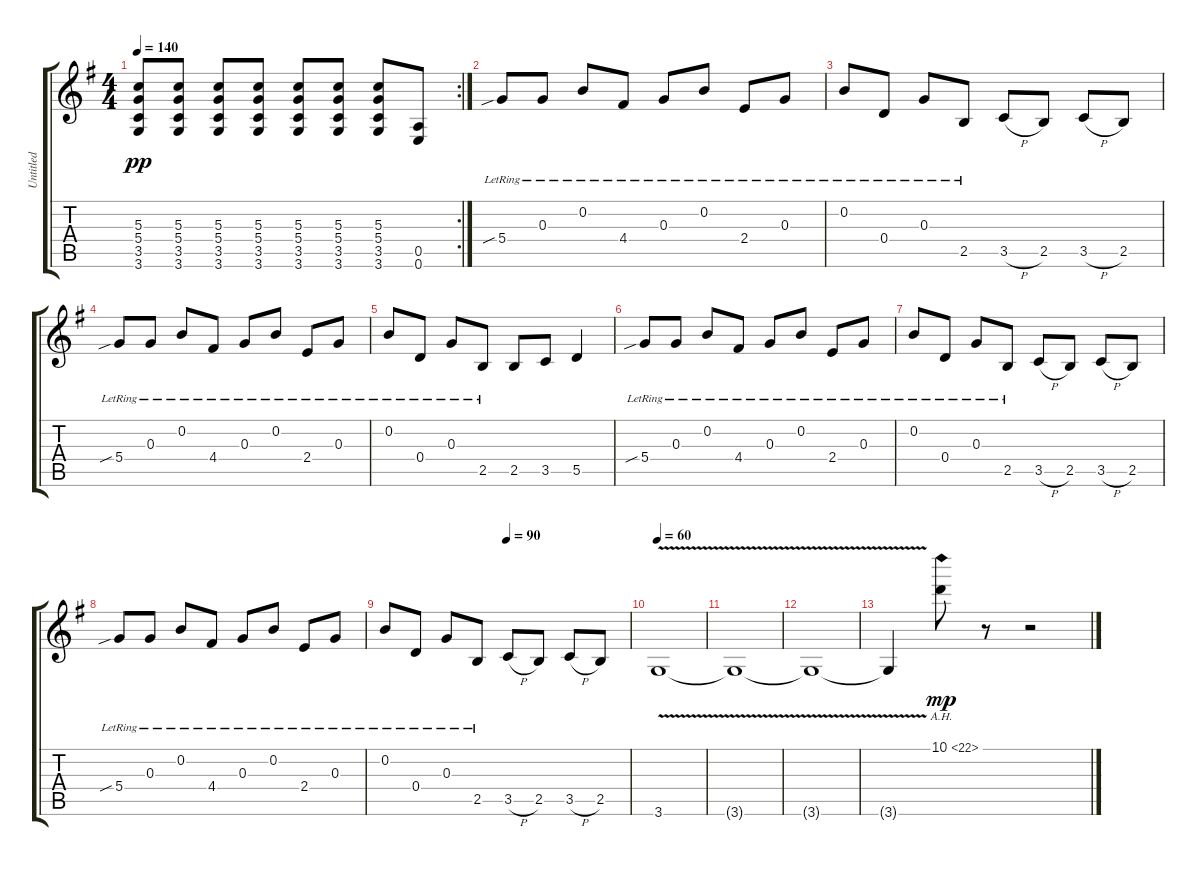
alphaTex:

\track ("Untitled" "Untitled") {instrument distortionguitar}
\staff {score tabs}
\tuning (E4 B3 G3 D3 A2 E2) {hide}
\rc 2
\ts (4 4)
\tempo 140
\clef g2
\ks g
(5.3 5.4 3.5 3.6).8{dy pp} (5.3 5.4 3.5 3.6).8 (5.3 5.4 3.5 3.6).8 (5.3 5.4 3.5 3.6).8 (5.3 5.4 3.5 3.6).8 (5.3 5.4 3.5 3.6).8 (5.3 5.4 3.5 3.6).8 (0.5 0.6).8 |
5.4{sib lr}.8 0.3{lr}.8 0.2{lr}.8 4.4{lr}.8 0.3{lr}.8 0.2{lr}.8 2.4{lr}.8 0.3{lr}.8 |
0.2{lr}.8 0.4{lr}.8 0.3{lr}.8 2.5{lr}.8 3.5{h}.8 2.5.8 3.5{h}.8 2.5.8 |
5.4{sib lr}.8 0.3{lr}.8 0.2{lr}.8 4.4{lr}.8 0.3{lr}.8 0.2{lr}.8 2.4{lr}.8 0.3{lr}.8 |
0.2{lr}.8 0.4{lr}.8 0.3{lr}.8 2.5{lr}.8 2.5.8 3.5.8 5.5.4 |
5.4{sib lr}.8 0.3{lr}.8 0.2{lr}.8 4.4{lr}.8 0.3{lr}.8 0.2{lr}.8 2.4{lr}.8 0.3{lr}.8 |
0.2{lr}.8 0.4{lr}.8 0.3{lr}.8 2.5{lr}.8 3.5{h}.8 2.5.8 3.5{h}.8 2.5.8 |
5.4{sib lr}.8 0.3{lr}.8 0.2{lr}.8 4.4{lr}.8 0.3{lr}.8 0.2{lr}.8 2.4{lr}.8 0.3{lr}.8 |
\tempo (90 0.5)
0.2{lr}.8 0.4{lr}.8 0.3{lr}.8 2.5{lr}.8 3.5{h}.8 2.5.8 3.5{h}.8 2.5.8 |
\tempo 60
3.6{v}.1 |
3.6{v t}.1 |
3.6{v t}.1 |
3.6{v t}.4 10.1{ah 12}.8{dy mp} r.8 r.2
